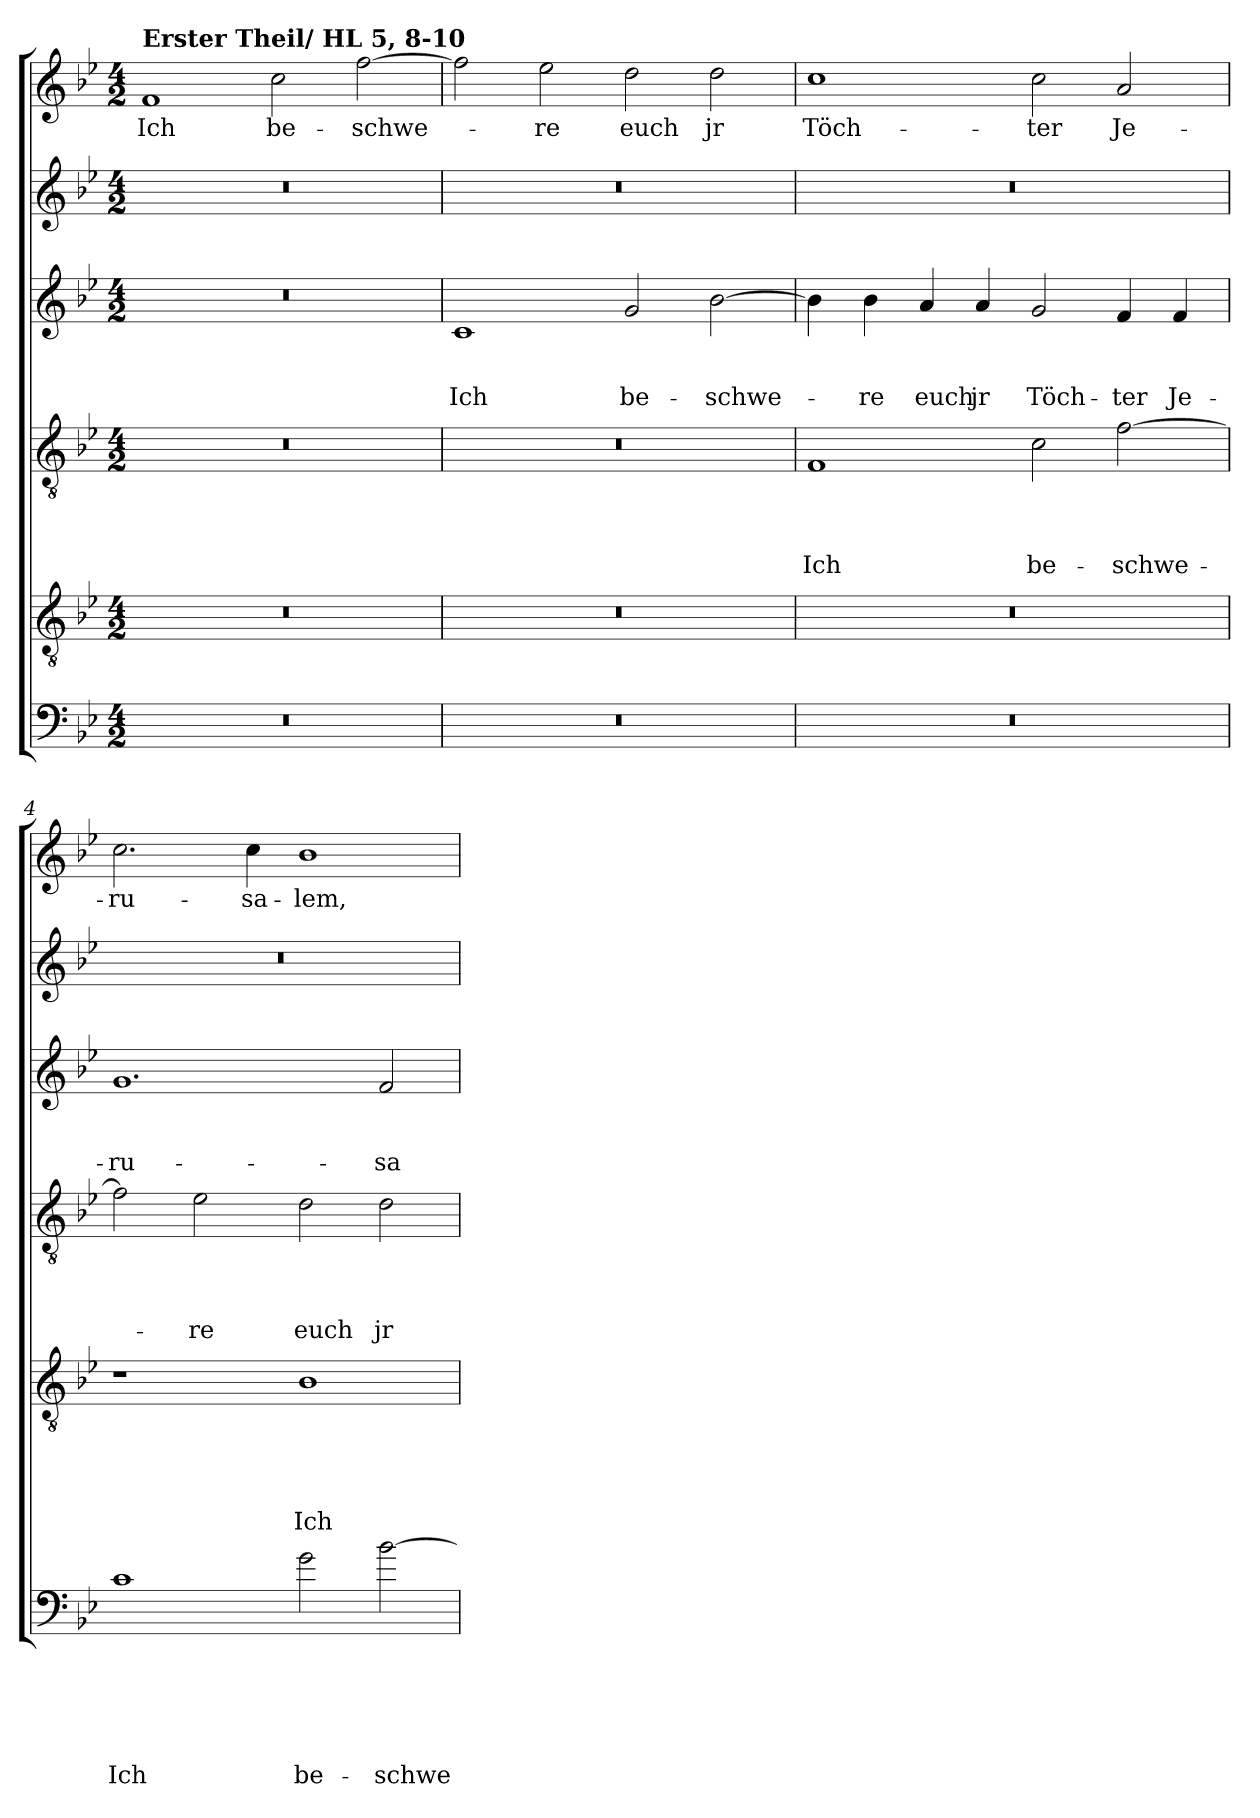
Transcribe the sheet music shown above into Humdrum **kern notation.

**kern	**text	**text	**text	**text	**text	**text	**kern	**text	**text	**text	**text	**text	**kern	**text	**text	**text	**text	**kern	**text	**text	**text	**kern	**kern	**text
*part6	*part6	*part6	*part6	*part6	*part6	*part6	*part5	*part5	*part5	*part5	*part5	*part5	*part4	*part4	*part4	*part4	*part4	*part3	*part3	*part3	*part3	*part2	*part1	*part1
*staff6	*staff6	*staff6	*staff6	*staff6	*staff6	*staff6	*staff5	*staff5	*staff5	*staff5	*staff5	*staff5	*staff4	*staff4	*staff4	*staff4	*staff4	*staff3	*staff3	*staff3	*staff3	*staff2	*staff1	*staff1
*clefF4	*	*	*	*	*	*	*clefGv2	*	*	*	*	*	*clefGv2	*	*	*	*	*clefG2	*	*	*	*clefG2	*clefG2	*
*ITrd8c14	*	*	*	*	*	*	*	*	*	*	*	*	*	*	*	*	*	*	*	*	*	*	*	*
*k[b-e-]	*	*	*	*	*	*	*k[b-e-]	*	*	*	*	*	*k[b-e-]	*	*	*	*	*k[b-e-]	*	*	*	*k[b-e-]	*k[b-e-]	*
*B-:	*	*	*	*	*	*	*B-:	*	*	*	*	*	*B-:	*	*	*	*	*B-:	*	*	*	*B-:	*B-:	*
*M4/2	*	*	*	*	*	*	*M4/2	*	*	*	*	*	*M4/2	*	*	*	*	*M4/2	*	*	*	*M4/2	*M4/2	*
=1	=1	=1	=1	=1	=1	=1	=1	=1	=1	=1	=1	=1	=1	=1	=1	=1	=1	=1	=1	=1	=1	=1	=1	=1
!	!	!	!	!	!	!	!	!	!	!	!	!	!	!	!	!	!	!	!	!	!	!	!LO:TX:a:B:t=Erster Theil/ HL 5, 8-10	!
!	!	!	!	!	!	!	!	!	!	!	!	!	!	!	!	!	!	!	!	!	!	!	!	!LO:LY:b
0r	.	.	.	.	.	.	0r	.	.	.	.	.	0r	.	.	.	.	0r	.	.	.	0r	1f	Ich
!	!	!	!	!	!	!	!	!	!	!	!	!	!	!	!	!	!	!	!	!	!	!	!	!LO:LY:b
.	.	.	.	.	.	.	.	.	.	.	.	.	.	.	.	.	.	.	.	.	.	.	2cc\	be-
!	!	!	!	!	!	!	!	!	!	!	!	!	!	!	!	!	!	!	!	!	!	!	!	!LO:LY:b
.	.	.	.	.	.	.	.	.	.	.	.	.	.	.	.	.	.	.	.	.	.	.	[2ff\	-schwe-
=2	=2	=2	=2	=2	=2	=2	=2	=2	=2	=2	=2	=2	=2	=2	=2	=2	=2	=2	=2	=2	=2	=2	=2	=2
!	!	!	!	!	!	!	!	!	!	!	!	!	!	!	!	!	!	!	!	!	!LO:LY:b	!	!	!
0r	.	.	.	.	.	.	0r	.	.	.	.	.	0r	.	.	.	.	1c	.	.	Ich	0r	2ff\]	.
!	!	!	!	!	!	!	!	!	!	!	!	!	!	!	!	!	!	!	!	!	!	!	!	!LO:LY:b
.	.	.	.	.	.	.	.	.	.	.	.	.	.	.	.	.	.	.	.	.	.	.	2ee-\	-re
!	!	!	!	!	!	!	!	!	!	!	!	!	!	!	!	!	!	!	!	!	!LO:LY:b	!	!	!LO:LY:b
.	.	.	.	.	.	.	.	.	.	.	.	.	.	.	.	.	.	2g/	.	.	be-	.	2dd\	euch
!	!	!	!	!	!	!	!	!	!	!	!	!	!	!	!	!	!	!	!	!	!LO:LY:b	!	!	!LO:LY:b
.	.	.	.	.	.	.	.	.	.	.	.	.	.	.	.	.	.	[2b-\	.	.	-schwe-	.	2dd\	jr
=3	=3	=3	=3	=3	=3	=3	=3	=3	=3	=3	=3	=3	=3	=3	=3	=3	=3	=3	=3	=3	=3	=3	=3	=3
!	!	!	!	!	!	!	!	!	!	!	!	!	!	!	!	!	!LO:LY:b	!	!	!	!	!	!	!LO:LY:b
0r	.	.	.	.	.	.	0r	.	.	.	.	.	1F	.	.	.	Ich	4b-\]	.	.	.	0r	1cc	Töch-
!	!	!	!	!	!	!	!	!	!	!	!	!	!	!	!	!	!	!	!	!	!LO:LY:b	!	!	!
.	.	.	.	.	.	.	.	.	.	.	.	.	.	.	.	.	.	4b-\	.	.	-re	.	.	.
!	!	!	!	!	!	!	!	!	!	!	!	!	!	!	!	!	!	!	!	!	!LO:LY:b	!	!	!
.	.	.	.	.	.	.	.	.	.	.	.	.	.	.	.	.	.	4a/	.	.	euch	.	.	.
!	!	!	!	!	!	!	!	!	!	!	!	!	!	!	!	!	!	!	!	!	!LO:LY:b	!	!	!
.	.	.	.	.	.	.	.	.	.	.	.	.	.	.	.	.	.	4a/	.	.	jr	.	.	.
!	!	!	!	!	!	!	!	!	!	!	!	!	!	!	!	!	!LO:LY:b	!	!	!	!LO:LY:b	!	!	!LO:LY:b
.	.	.	.	.	.	.	.	.	.	.	.	.	2c\	.	.	.	be-	2g/	.	.	Töch-	.	2cc\	-ter
!	!	!	!	!	!	!	!	!	!	!	!	!	!	!	!	!	!LO:LY:b	!	!	!	!LO:LY:b	!	!	!LO:LY:b
.	.	.	.	.	.	.	.	.	.	.	.	.	[2f\	.	.	.	-schwe-	4f/	.	.	-ter	.	2a/	Je-
!	!	!	!	!	!	!	!	!	!	!	!	!	!	!	!	!	!	!	!	!	!LO:LY:b	!	!	!
.	.	.	.	.	.	.	.	.	.	.	.	.	.	.	.	.	.	4f/	.	.	Je-	.	.	.
=4	=4	=4	=4	=4	=4	=4	=4	=4	=4	=4	=4	=4	=4	=4	=4	=4	=4	=4	=4	=4	=4	=4	=4	=4
!	!	!	!	!	!	!LO:LY:b	!	!	!	!	!	!	!	!	!	!	!	!	!	!	!LO:LY:b	!	!	!LO:LY:b
1C	.	.	.	.	.	Ich	1r	.	.	.	.	.	2f\]	.	.	.	.	1.g	.	.	-ru-	0r	2.cc\	-ru-
!	!	!	!	!	!	!	!	!	!	!	!	!	!	!	!	!	!LO:LY:b	!	!	!	!	!	!	!
.	.	.	.	.	.	.	.	.	.	.	.	.	2e-\	.	.	.	-re	.	.	.	.	.	.	.
!	!	!	!	!	!	!	!	!	!	!	!	!	!	!	!	!	!	!	!	!	!	!	!	!LO:LY:b
.	.	.	.	.	.	.	.	.	.	.	.	.	.	.	.	.	.	.	.	.	.	.	4cc\	-sa-
!	!	!	!	!	!	!LO:LY:b	!	!	!	!	!	!LO:LY:b	!	!	!	!	!LO:LY:b	!	!	!	!	!	!	!LO:LY:b
2G\	.	.	.	.	.	be-	1B-	.	.	.	.	Ich	2d\	.	.	.	euch	.	.	.	.	.	1b-	-lem,
!	!	!	!	!	!	!LO:LY:b	!	!	!	!	!	!	!	!	!	!	!LO:LY:b	!	!	!	!LO:LY:b	!	!	!
[2B-\	.	.	.	.	.	-schwe-	.	.	.	.	.	.	2d\	.	.	.	jr	2f/	.	.	-sa-	.	.	.
=	=	=	=	=	=	=	=	=	=	=	=	=	=	=	=	=	=	=	=	=	=	=	=	=
*-	*-	*-	*-	*-	*-	*-	*-	*-	*-	*-	*-	*-	*-	*-	*-	*-	*-	*-	*-	*-	*-	*-	*-	*-
